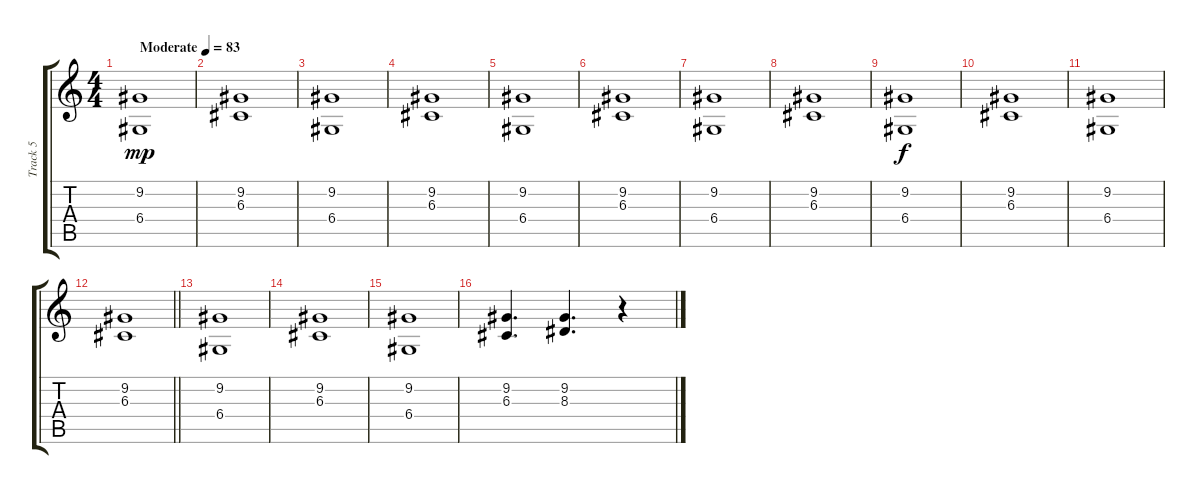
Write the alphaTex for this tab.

\track ("Track 5" "Track 5") {instrument stringensemble2}
\staff {score tabs}
\tuning (E4 B3 G3 D3 A2 E2) {hide}
\ts (4 4)
\tempo (83 "Moderate")
\clef g2
\ks c
(9.2 6.4).1{dy mp instrument stringensemble2} |
(9.2 6.3).1 |
(9.2 6.4).1 |
(9.2 6.3).1 |
(9.2 6.4).1 |
(9.2 6.3).1 |
(9.2 6.4).1 |
(9.2 6.3).1 |
(9.2 6.4).1{dy f} |
(9.2 6.3).1 |
(9.2 6.4).1 |
\barLineRight lightlight
(9.2 6.3).1 |
(9.2 6.4).1 |
(9.2 6.3).1 |
(9.2 6.4).1 |
(9.2 6.3).4{d} (9.2 8.3).4{d} r.4
